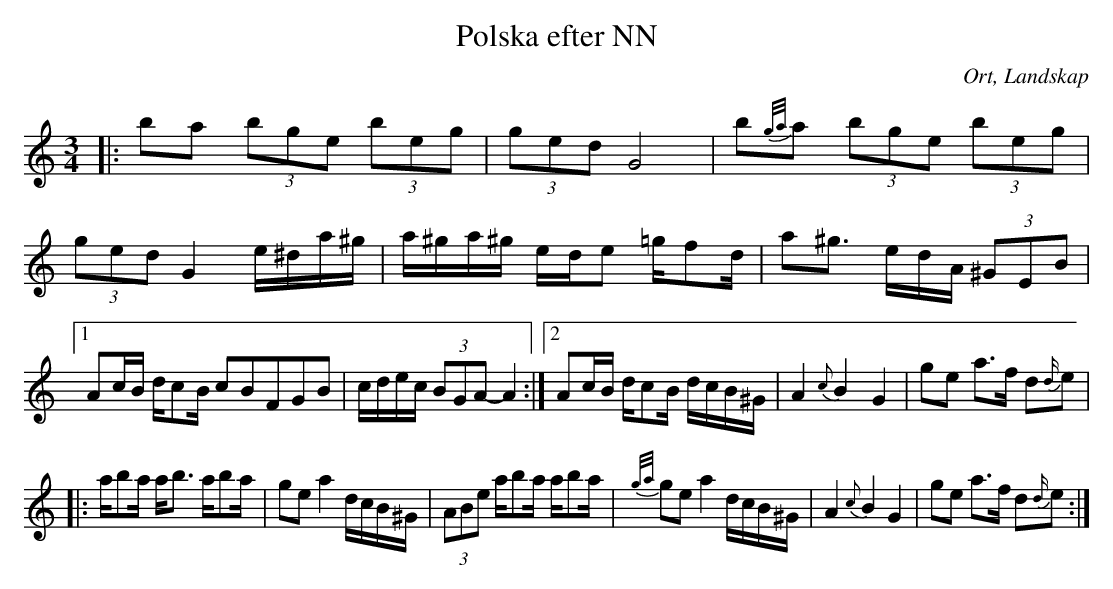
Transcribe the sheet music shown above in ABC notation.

X:1
T:Polska efter NN
O:Ort, Landskap
M:3/4
L:1/8
K:C
|:ba (3bge (3beg| (3ged G4 |b{g/a/}a (3bge (3beg| (3ged G2 e/^d/a/^g/| a/^g/a/^g/ e/d/e =g/fd/ |a^g3/2 /e/d/A/ (3^GEB|1 Ac/B/ d/cB/ c2/5B2/5F2/5G2/5B2/5|  c/d/e/c/ (3BGA-A2 :|2 Ac/B/ d/cB/ d/c/B/^G/| A2 {c}B2 G2 | ge a>f d{d/}e|
|: a/ba/ a<b a/ba/|ge a2 d/c/B/^G/| (3ABe a/ba/ a/ba/ | {g/a/}ge a2 d/c/B/^G/| A2 {c}B2 G2 | ge a>f d{d/}e:|
